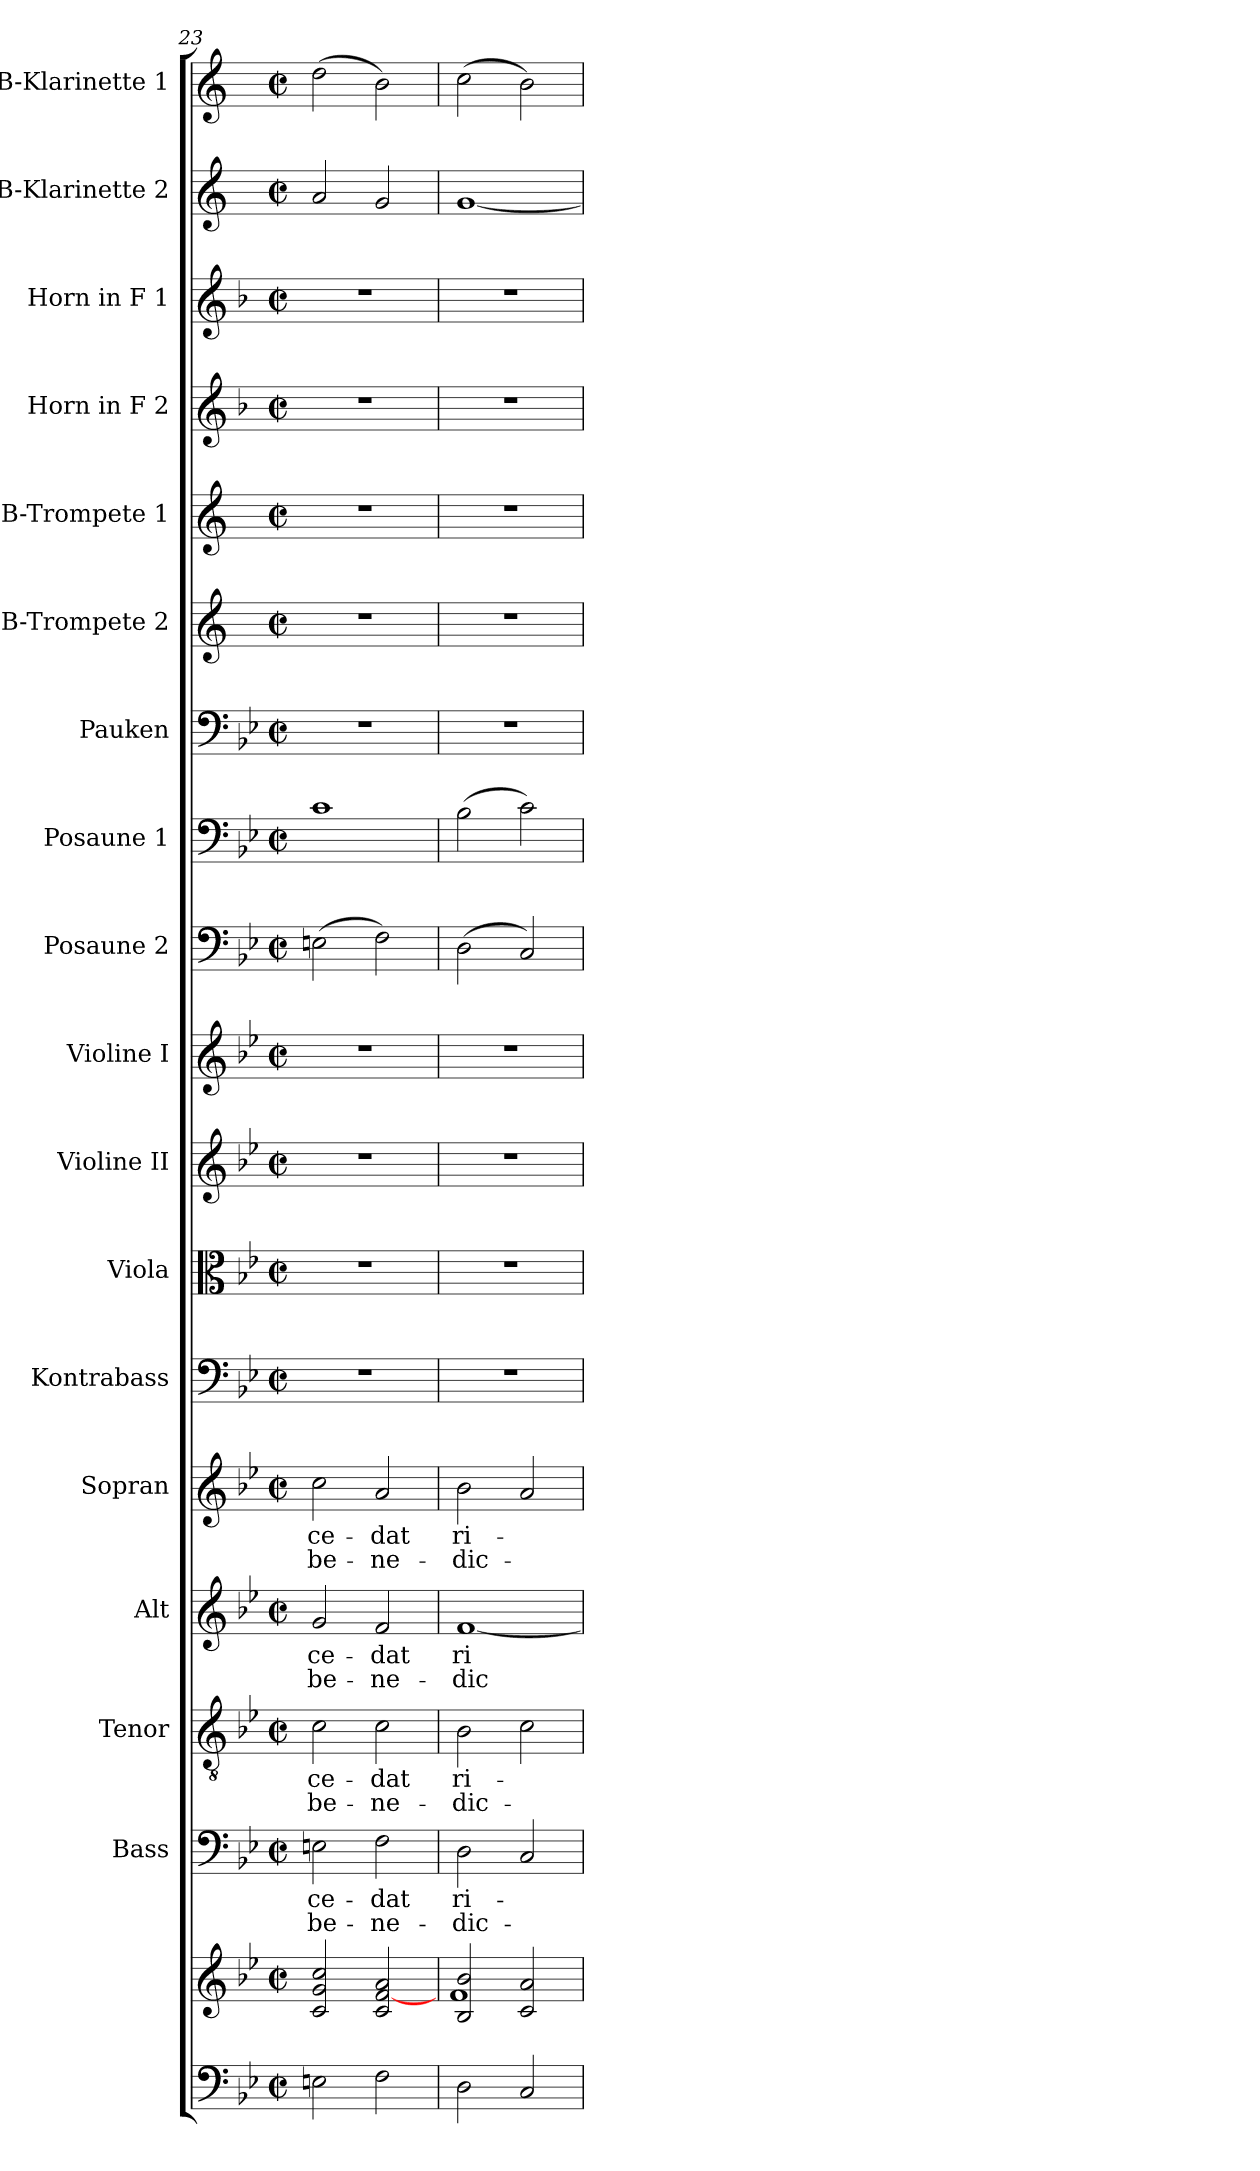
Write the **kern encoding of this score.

**kern	**kern	**kern	**text	**text	**kern	**text	**text	**kern	**text	**text	**kern	**text	**text	**kern	**kern	**kern	**kern	**kern	**kern	**kern	**kern	**kern	**kern	**kern	**kern	**kern
*part18	*part18	*part17	*part17	*part17	*part16	*part16	*part16	*part15	*part15	*part15	*part14	*part14	*part14	*part13	*part12	*part11	*part10	*part9	*part8	*part7	*part6	*part5	*part4	*part3	*part2	*part1
*staff19	*staff18	*staff17	*staff17	*staff17	*staff16	*staff16	*staff16	*staff15	*staff15	*staff15	*staff14	*staff14	*staff14	*staff13	*staff12	*staff11	*staff10	*staff9	*staff8	*staff7	*staff6	*staff5	*staff4	*staff3	*staff2	*staff1
*	*	*I"Bass	*	*	*I"Tenor	*	*	*I"Alt	*	*	*I"Sopran	*	*	*I"Kontrabass	*I"Viola	*I"Violine II	*I"Violine I	*I"Posaune 2	*I"Posaune 1	*I"Pauken	*I"B-Trompete 2	*I"B-Trompete 1	*I"Horn in F 2	*I"Horn in F 1	*I"B-Klarinette 2	*I"B-Klarinette 1
*	*	*I'B.	*	*	*I'T.	*	*	*I'A.	*	*	*I'S.	*	*	*I'Kb.	*I'Vla.	*I'Vl. II	*I'Vl. I	*I'Pos. 2	*I'Pos. 1	*I'Pk.	*I'B Trp. 2	*I'B Trp. 1	*	*	*I'Kl. 2	*I'Kl. 1
*clefF4	*clefG2	*clefF4	*	*	*clefGv2	*	*	*clefG2	*	*	*clefG2	*	*	*clefF4	*clefC3	*clefG2	*clefG2	*clefF4	*clefF4	*clefF4	*clefG2	*clefG2	*clefG2	*clefG2	*clefG2	*clefG2
*	*	*	*	*	*	*	*	*	*	*	*	*	*	*ITrd7c12	*	*	*	*	*	*	*ITrd1c2	*ITrd1c2	*ITrd4c7	*ITrd4c7	*ITrd1c2	*ITrd1c2
*k[b-e-]	*k[b-e-]	*k[b-e-]	*	*	*k[b-e-]	*	*	*k[b-e-]	*	*	*k[b-e-]	*	*	*k[b-e-]	*k[b-e-]	*k[b-e-]	*k[b-e-]	*k[b-e-]	*k[b-e-]	*k[b-e-]	*k[b-e-]	*k[b-e-]	*k[b-e-]	*k[b-e-]	*k[b-e-]	*k[b-e-]
*B-:	*B-:	*B-:	*	*	*B-:	*	*	*B-:	*	*	*B-:	*	*	*B-:	*B-:	*B-:	*B-:	*B-:	*B-:	*B-:	*B-:	*B-:	*B-:	*B-:	*B-:	*B-:
*M2/2	*M2/2	*M2/2	*	*	*M2/2	*	*	*M2/2	*	*	*M2/2	*	*	*M2/2	*M2/2	*M2/2	*M2/2	*M2/2	*M2/2	*M2/2	*M2/2	*M2/2	*M2/2	*M2/2	*M2/2	*M2/2
*met(c|)	*met(c|)	*met(c|)	*	*	*met(c|)	*	*	*met(c|)	*	*	*met(c|)	*	*	*met(c|)	*met(c|)	*met(c|)	*met(c|)	*met(c|)	*met(c|)	*met(c|)	*met(c|)	*met(c|)	*met(c|)	*met(c|)	*met(c|)	*met(c|)
=23	=23	=23	=23	=23	=23	=23	=23	=23	=23	=23	=23	=23	=23	=23	=23	=23	=23	=23	=23	=23	=23	=23	=23	=23	=23	=23
!	!	!	!LO:LY:b	!LO:LY:b	!	!LO:LY:b	!LO:LY:b	!	!LO:LY:b	!LO:LY:b	!	!LO:LY:b	!LO:LY:b	!	!	!	!	!	!	!	!	!	!	!	!	!
2En\	2c/ 2g/ 2cc/	2En\	ce-	be-	2c\	ce-	be-	2g/	ce-	be-	2cc\	ce-	be-	1r	1r	1r	1r	(>2En\	1c	1r	1r	1r	1r	1r	2g/	(>2cc\
!	!	!	!LO:LY:b	!LO:LY:b	!	!LO:LY:b	!LO:LY:b	!	!LO:LY:b	!LO:LY:b	!	!LO:LY:b	!LO:LY:b	!	!	!	!	!	!	!	!	!	!	!	!	!
2F\	2c/ [2f/ 2a/	2F\	-dat	-ne-	2c\	-dat	-ne-	2f/	-dat	-ne-	2a/	-dat	-ne-	.	.	.	.	2F\)	.	.	.	.	.	.	2f/	2a\)
=24	=24	=24	=24	=24	=24	=24	=24	=24	=24	=24	=24	=24	=24	=24	=24	=24	=24	=24	=24	=24	=24	=24	=24	=24	=24	=24
*	*^	*	*	*	*	*	*	*	*	*	*	*	*	*	*	*	*	*	*	*	*	*	*	*	*	*
!	!	!	!	!LO:LY:b	!LO:LY:b	!	!LO:LY:b	!LO:LY:b	!	!LO:LY:b	!LO:LY:b	!	!LO:LY:b	!LO:LY:b	!	!	!	!	!	!	!	!	!	!	!	!	!
2D\	2B-/ 2b-/	1f	2D\	ri-	-dic-	2B-\	ri-	-dic-	[1f	ri-	-dic-	2b-\	ri-	-dic-	1r	1r	1r	1r	(>2D\	(>2B-\	1r	1r	1r	1r	1r	[1f	(>2b-\
2C/	2c/ 2a/	.	2C/	.	.	2c\	.	.	.	.	.	2a/	.	.	.	.	.	.	2C/)	2c\)	.	.	.	.	.	.	2a\)
*	*v	*v	*	*	*	*	*	*	*	*	*	*	*	*	*	*	*	*	*	*	*	*	*	*	*	*	*
=	=	=	=	=	=	=	=	=	=	=	=	=	=	=	=	=	=	=	=	=	=	=	=	=	=	=
*-	*-	*-	*-	*-	*-	*-	*-	*-	*-	*-	*-	*-	*-	*-	*-	*-	*-	*-	*-	*-	*-	*-	*-	*-	*-	*-
